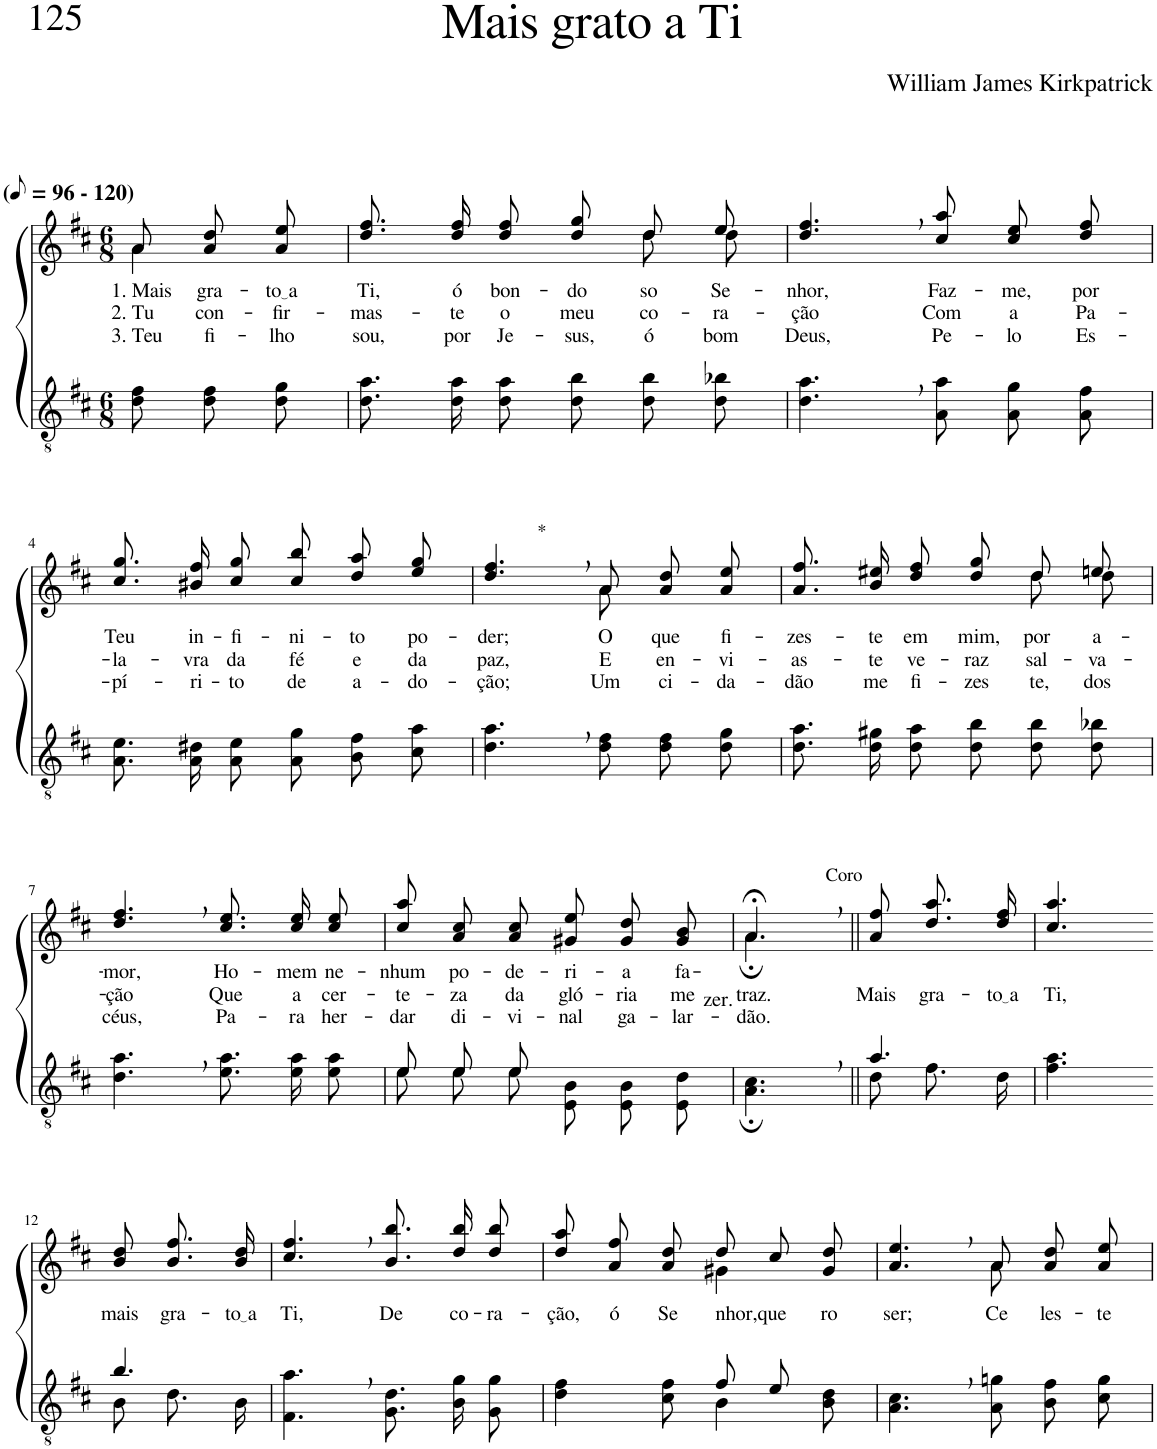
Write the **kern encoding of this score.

**kern	**kern	**text	**text	**text
*part2	*part1	*part1	*part1	*part1
*staff2	*staff1	*staff1	*staff1	*staff1
*I"Parte III e IV	*I"Parte I e II	*	*	*
*clefGv2	*clefG2	*	*	*
*Trd5c9	*Trd5c9	*	*	*
*k[f#c#]	*k[f#c#]	*	*	*
*M6/8	*M6/8	*	*	*
*MM48	*MM48	*	*	*
=1	=1	=1	=1	=1
*	*^	*	*	*
!	!LO:TX:a:B:t=(	!	!	!	!
!	!LO:TX:a:B:t=- 120)	!	!	!	!
!	!	!	!LO:LY:b	!LO:LY:b	!LO:LY:b
8d\ 8f#\L	8a\L	4a\	1. Mais	2. Tu	3. Teu
!	!	!	!LO:LY:b	!LO:LY:b	!LO:LY:b
8d\ 8f#\	8a\ 8dd\	.	gra-	con-	fi-
!	!	!	!LO:LY:b	!LO:LY:b	!LO:LY:b
8d\ 8g\J	8a\ 8ee\J	8ryy	to a	-fir-	-lho
=2	=2	=2	=2	=2	=2
!	!	!	!LO:LY:b	!LO:LY:b	!LO:LY:b
8.d\ 8.a\L	8.dd\ 8.ff#\L	2ryy	Ti,	-mas-	sou,
!	!	!	!LO:LY:b	!LO:LY:b	!LO:LY:b
16d\ 16a\K	16dd\ 16ff#\K	.	ó	-te	por
!	!	!	!LO:LY:b	!LO:LY:b	!LO:LY:b
8d\ 8a\J	8dd\ 8ff#\J	.	bon-	o	Je-
!	!	!	!LO:LY:b	!LO:LY:b	!LO:LY:b
8d\ 8b\L	8dd\ 8gg\L	.	-do-	meu	-sus,
!	!	!	!LO:LY:b	!LO:LY:b	!LO:LY:b
8d\ 8b\	8dd\	8dd\L	-so	co-	ó
!	!	!	!LO:LY:b	!LO:LY:b	!LO:LY:b
8d\ 8b-X\J	8ee\J	8dd\J	Se-	-ra-	bom
=3	=3	=3	=3	=3	=3
!	!	!	!LO:LY:b	!LO:LY:b	!LO:LY:b
*	*v	*v	*	*	*
4.d\, 4.a\,	4.dd/, 4.ff#/,	-nhor,	-ção	Deus,
!	!	!LO:LY:b	!LO:LY:b	!LO:LY:b
8A\ 8a\L	8cc#\ 8aa\L	Faz-	Com	Pe-
!	!	!LO:LY:b	!LO:LY:b	!LO:LY:b
8A\ 8g\	8cc#\ 8ee\	-me,	a	-lo
!	!	!LO:LY:b	!LO:LY:b	!LO:LY:b
8A\ 8f#\J	8dd\ 8ff#\J	por	Pa-	Es-
!!LO:LB:g=z
=4	=4	=4	=4	=4
!	!	!LO:LY:b	!LO:LY:b	!LO:LY:b
8.A\ 8.e\L	8.cc#\ 8.gg\L	Teu	-la-	-pí-
!	!	!LO:LY:b	!LO:LY:b	!LO:LY:b
16A\ 16d#X\K	16b#X\ 16ff#\K	in-	-vra	-ri-
!	!	!LO:LY:b	!LO:LY:b	!LO:LY:b
8A\ 8e\J	8cc#\ 8gg\J	-fi-	da	-to
!	!	!LO:LY:b	!LO:LY:b	!LO:LY:b
8A\ 8g\L	8cc#\ 8bb\L	-ni-	fé	de
!	!	!LO:LY:b	!LO:LY:b	!LO:LY:b
8B\ 8f#\	8dd\ 8aa\	-to	e	a-
!	!	!LO:LY:b	!LO:LY:b	!LO:LY:b
8c#\ 8a\J	8ee\ 8gg\J	po-	da	-do-
=5	=5	=5	=5	=5
!	!LO:TX:a:t=*	!	!	!
!	!	!LO:LY:b	!LO:LY:b	!LO:LY:b
*	*^	*	*	*
4.d\, 4.a\,	4.dd/, 4.ff#/,	4.ryy	-der;	paz,	-ção;
!	!	!	!LO:LY:b	!LO:LY:b	!LO:LY:b
8d\ 8f#\L	8a\L	8a\	O	E	Um
!	!	!	!LO:LY:b	!LO:LY:b	!LO:LY:b
8d\ 8f#\	8a\ 8dd\	4ryy	que	en-	ci-
!	!	!	!LO:LY:b	!LO:LY:b	!LO:LY:b
8d\ 8g\J	8a\ 8ee\J	.	fi-	-vi-	-da-
=6	=6	=6	=6	=6	=6
!	!	!	!LO:LY:b	!LO:LY:b	!LO:LY:b
8.d\ 8.a\L	8.a\ 8.ff#\L	2ryy	-zes-	-as-	-dão
!	!	!	!LO:LY:b	!LO:LY:b	!LO:LY:b
16d\ 16g#X\K	16b\ 16ee#X\K	.	-te	-te	me
!	!	!	!LO:LY:b	!LO:LY:b	!LO:LY:b
8d\ 8a\J	8dd\ 8ff#\J	.	em	ve-	fi-
!	!	!	!LO:LY:b	!LO:LY:b	!LO:LY:b
8d\ 8b\L	8dd\ 8gg\L	.	mim,	-raz	-zes-
!	!	!	!LO:LY:b	!LO:LY:b	!LO:LY:b
8d\ 8b\	8dd\	8dd\L	por	sal-	-te,
!	!	!	!LO:LY:b	!LO:LY:b	!LO:LY:b
8d\ 8b-X\J	8een\J	8dd\J	a-	-va-	dos
!!LO:LB:g=z
=7	=7	=7	=7	=7	=7
!	!	!	!LO:LY:b	!LO:LY:b	!LO:LY:b
*	*v	*v	*	*	*
4.d\, 4.a\,	4.dd/, 4.ff#/,	-mor,	-ção	céus,
!	!	!LO:LY:b	!LO:LY:b	!LO:LY:b
8.e\ 8.a\L	8.cc#\ 8.ee\L	Ho-	Que	Pa-
!	!	!LO:LY:b	!LO:LY:b	!LO:LY:b
16e\ 16a\K	16cc#\ 16ee\K	-mem	a	-ra
!	!	!LO:LY:b	!LO:LY:b	!LO:LY:b
8e\ 8a\J	8cc#\ 8ee\J	ne-	cer-	her-
=8	=8	=8	=8	=8
*^	*	*	*	*
!	!	!	!LO:LY:b	!LO:LY:b	!LO:LY:b
8e/L	8e\L	8cc#\ 8aa\L	-nhum	-te-	-dar
!	!	!	!LO:LY:b	!LO:LY:b	!LO:LY:b
8e/	8e\	8a\ 8cc#\	po-	-za	di-
!	!	!	!LO:LY:b	!LO:LY:b	!LO:LY:b
8e/J	8e\J	8a\ 8cc#\J	-de-	da	-vi-
!	!	!	!LO:LY:b	!LO:LY:b	!LO:LY:b
4.ryy	8E/ 8B/L	8g#X/ 8ee/L	-ri-	gló-	-nal
!	!	!	!LO:LY:b	!LO:LY:b	!LO:LY:b
.	8E/ 8B/	8g#/ 8dd/	-a	-ria	ga-
!	!	!	!LO:LY:b	!LO:LY:b	!LO:LY:b
.	8E/ 8d/J	8g#/ 8b/J	fa-	me	-lar-
=9	=9	=9	=9	=9	=9
!	!	!LO:TX:a:t=Coro	!	!	!
!	!	!	!LO:LY:b	!LO:LY:b	!LO:LY:b
*v	*v	*^	*	*	*
4.A\;, 4.c#\;,	4.a;<,\	4.a;/	-zer.	traz.	-dão.
=10||	=10||	=10||	=10||	=10||	=10||
*^	*	*	*	*	*
!	!	!	!	!	!LO:LY:b	!
*	*	*v	*v	*	*	*
4.a/	8d\L	8a\ 8ff#\L	.	Mais	.
!	!	!	!	!LO:LY:b	!
.	8.f#\	8.dd\ 8.aa\	.	gra-	.
!	!	!	!	!LO:LY:b	!
.	16d\Jk	16dd\ 16ff#\Jk	.	to a	.
=11	=11	=11	=11	=11	=11
!	!	!	!	!LO:LY:b	!
*v	*v	*	*	*	*
4.f#\ 4.a\	4.cc#/ 4.aa/	.	Ti,	.
!!LO:LB:g=z
=12-	=12-	=12-	=12-	=12-
*^	*	*	*	*
!	!	!	!LO:LY:b	!	!
4.b/	8B\L	8b\ 8dd\L	mais	.	.
!	!	!	!LO:LY:b	!	!
.	8.d\	8.b\ 8.ff#\	gra-	.	.
!	!	!	!LO:LY:b	!	!
.	16B\Jk	16b\ 16dd\Jk	to a	.	.
=13	=13	=13	=13	=13	=13
!	!	!	!LO:LY:b	!	!
*v	*v	*	*	*	*
4.F#\, 4.a\,	4.cc#/, 4.ff#/,	Ti,	.	.
!	!	!LO:LY:b	!	!
8.G\ 8.d\L	8.b\ 8.bb\L	De	.	.
!	!	!LO:LY:b	!	!
16B\ 16g\K	16dd\ 16bb\K	co-	.	.
!	!	!LO:LY:b	!	!
8G\ 8g\J	8dd\ 8bb\J	-ra-	.	.
=14	=14	=14	=14	=14
*^	*	*	*	*
!	!	!	!LO:LY:b	!	!
*	*	*^	*	*	*
4.ryy	4d\ 4f#\	8dd\ 8aa\L	4.ryy	-ção,	.	.
!	!	!	!	!LO:LY:b	!	!
.	.	8a\ 8ff#\	.	ó	.	.
!	!	!	!	!LO:LY:b	!	!
.	8c#\ 8f#\	8a\ 8dd\J	.	Se-	.	.
!	!	!	!	!LO:LY:b	!	!
8f#/L	4B\	8dd\L	4g#X\	-nhor,que-	.	.
8e/J	.	8cc#\	.	.	.	.
!	!	!	!	!LO:LY:b	!	!
8ryy	8B\ 8d\	8g#\ 8dd\J	8ryy	-ro	.	.
=15	=15	=15	=15	=15	=15	=15
!	!	!	!	!LO:LY:b	!	!
*v	*v	*	*	*	*	*
4.A\, 4.c#\,	4.a/, 4.ee/,	4.ryy	ser;	.	.
!	!	!	!LO:LY:b	!	!
8A\ 8gn\L	8a\L	8a\	Ce-	.	.
!	!	!	!LO:LY:b	!	!
8B\ 8f#\	8a\ 8dd\	4ryy	-les-	.	.
!	!	!	!LO:LY:b	!	!
8c#\ 8g\J	8a\ 8ee\J	.	-te	.	.
*	*v	*v	*	*	*
=	=	=	=	=
*-	*-	*-	*-	*-
